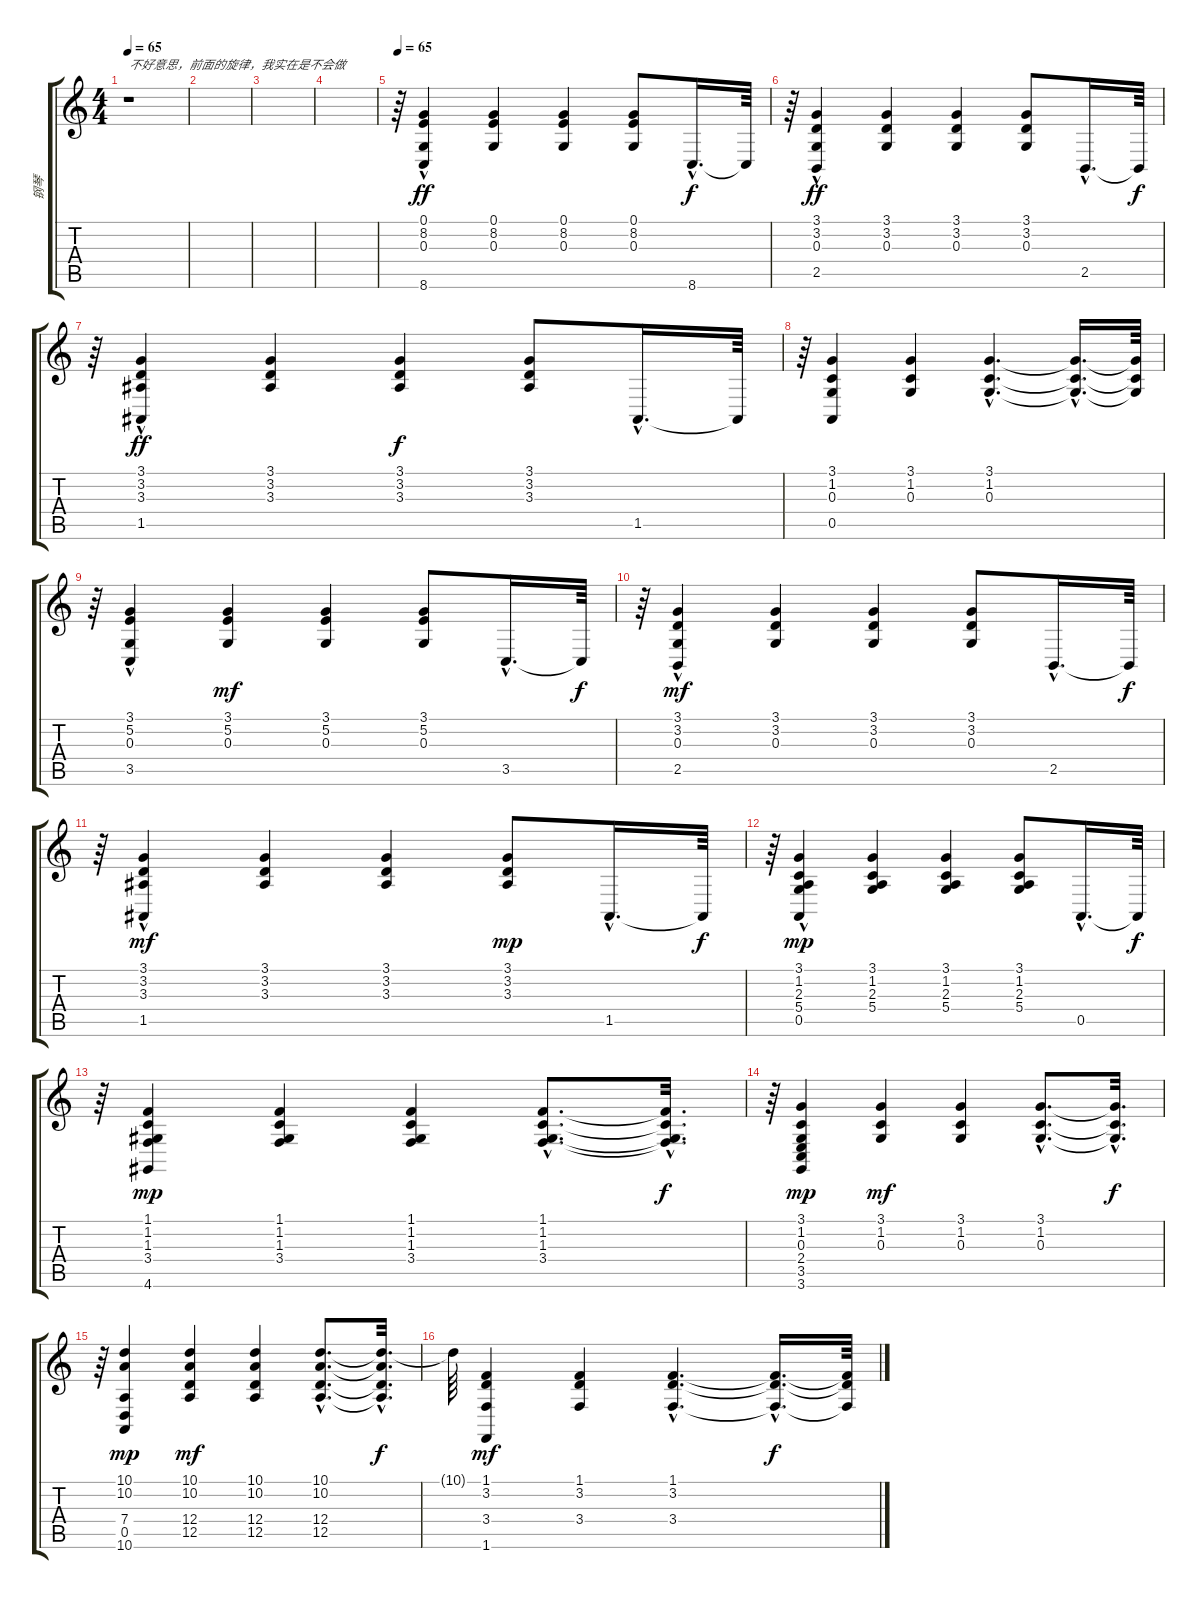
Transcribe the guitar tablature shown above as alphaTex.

\track ("钢琴" "钢琴") {instrument acousticgrandpiano}
\staff {score tabs}
\tuning (E4 B3 G3 D3 A2 E2) {hide}
\ts (4 4)
\tempo 65
\clef g2
\ks c
r.1{txt "不好意思，前面的旋律，我实在是不会做" dy ff instrument acousticgrandpiano} |
|
|
|
\tempo 65
r.64 (0.1 8.2 0.3 8.6{hac}).4 (0.1 8.2 0.3).4 (0.1 8.2 0.3).4 (0.1 8.2 0.3).8 8.6{hac}.16{d dy f} 8.6{t}.64 |
r.64 (3.1 3.2 0.3 2.5{hac}).4{dy ff} (3.1 3.2 0.3).4 (3.1 3.2 0.3).4 (3.1 3.2 0.3).8 2.5{hac}.16{d} 2.5{t}.64{dy f} |
r.64 (3.1 3.2 3.3 1.5{hac}).4{dy ff} (3.1 3.2 3.3).4 (3.1 3.2 3.3).4{dy f} (3.1 3.2 3.3).8 1.5{hac}.16{d} 1.5{t}.64 |
r.64 (3.1 1.2 0.3 0.5).4 (3.1 1.2 0.3).4 (3.1{hac} 1.2{hac} 0.3{hac}).4{d} (3.1{hac t} 1.2{hac t} 0.3{hac t}).16{d} (3.1{t} 1.2{t} 0.3{t}).64 |
r.64 (3.1 5.2 0.3 3.5{hac}).4 (3.1 5.2 0.3).4{dy mf} (3.1 5.2 0.3).4 (3.1 5.2 0.3).8 3.5{hac}.16{d} 3.5{t}.64{dy f} |
r.64 (3.1 3.2 0.3 2.5{hac}).4{dy mf} (3.1 3.2 0.3).4 (3.1 3.2 0.3).4 (3.1 3.2 0.3).8 2.5{hac}.16{d} 2.5{t}.64{dy f} |
r.64 (3.1 3.2 3.3 1.5{hac}).4{dy mf} (3.1 3.2 3.3).4 (3.1 3.2 3.3).4 (3.1 3.2 3.3).8{dy mp} 1.5{hac}.16{d} 1.5{t}.64{dy f} |
r.64 (3.1 1.2 2.3 5.4 0.5{hac}).4{dy mp} (3.1 1.2 2.3 5.4).4 (3.1 1.2 2.3 5.4).4 (3.1 1.2 2.3 5.4).8 0.5{hac}.16{d} 0.5{t}.64{dy f} |
r.64 (1.1 1.2 1.3 3.4 4.6).4{dy mp} (1.1 1.2 1.3 3.4).4 (1.1 1.2 1.3 3.4).4 (1.1{hac} 1.2{hac} 1.3{hac} 3.4{hac}).8{d} (1.1{hac t} 1.2{hac t} 1.3{hac t} 3.4{hac t}).32{d dy f} |
r.64 (3.1 1.2 0.3 2.4 3.5 3.6).4{dy mp} (3.1 1.2 0.3).4{dy mf} (3.1 1.2 0.3).4 (3.1{hac} 1.2{hac} 0.3{hac}).8{d} (3.1{hac t} 1.2{hac t} 0.3{hac t}).32{d dy f} |
r.64 (10.1 10.2 7.4 0.5 10.6).4{dy mp} (10.1 10.2 12.4 12.5).4{dy mf} (10.1 10.2 12.4 12.5).4 (10.1{hac} 10.2{hac} 12.4{hac} 12.5{hac}).8{d} (10.1{hac t} 10.2{hac t} 12.4{hac t} 12.5{hac t}).32{d dy f} |
10.1{t}.64 (1.1 3.2 3.4 1.6).4{dy mf} (1.1 3.2 3.4).4 (1.1{hac} 3.2{hac} 3.4{hac}).4{d} (1.1{hac t} 3.2{hac t} 3.4{hac t}).16{d dy f} (1.1{t} 3.2{t} 3.4{t}).64
